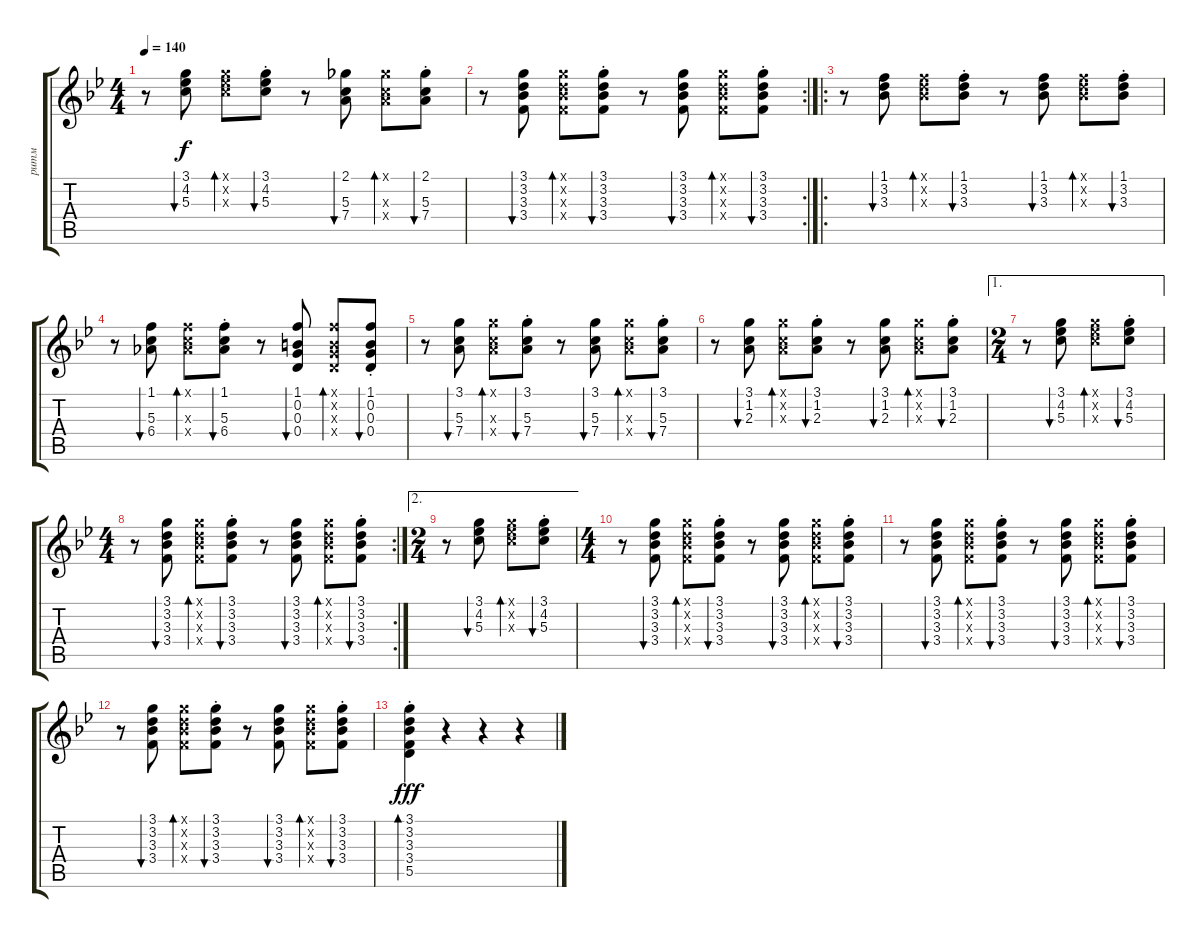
\track ("ритм" "ритм") {instrument acousticguitarsteel}
\staff {score tabs}
\tuning (E4 B3 G3 D3 A2 E2) {hide}
\ts (4 4)
\tempo 140
\clef g2
\ks gminor
r.8{dy f} (3.1 4.2 5.3).8{bu 60 beam split} (3.1{x} 4.2{x} 5.3{x}).8{bd 60} (3.1{st} 4.2{st} 5.3{st}).8{bu 60} r.8 (2.1 5.3 7.4).8{bu 60 beam split} (2.1{x} 5.3{x} 7.4{x}).8{bd 60} (2.1{st} 5.3{st} 7.4{st}).8{bu 60} |
\rc 2
r.8 (3.1 3.2 3.3 3.4).8{bu 60 beam split} (3.1{x} 3.2{x} 3.3{x} 3.4{x}).8{bd 60} (3.1{st} 3.2{st} 3.3{st} 3.4{st}).8{bu 60} r.8 (3.1 3.2 3.3 3.4).8{bu 60 beam split} (3.1{x} 3.2{x} 3.3{x} 3.4{x}).8{bd 60} (3.1{st} 3.2{st} 3.3{st} 3.4{st}).8{bu 60} |
\ro
r.8 (1.1 3.2 3.3).8{bu 60 beam split} (1.1{x} 3.2{x} 3.3{x}).8{bd 60} (1.1{st} 3.2{st} 3.3{st}).8{bu 60} r.8 (1.1 3.2 3.3).8{bu 60 beam split} (1.1{x} 3.2{x} 3.3{x}).8{bd 60} (1.1{st} 3.2{st} 3.3{st}).8{bu 60} |
r.8 (1.1 5.3 6.4).8{bu 60 beam split} (1.1{x} 5.3{x} 6.4{x}).8{bd 60} (1.1{st} 5.3{st} 6.4{st}).8{bu 60} r.8 (1.1 0.2 0.3 0.4).8{bu 60 beam split} (1.1{x} 0.2{x} 0.3{x} 0.4{x}).8{bd 60} (1.1{st} 0.2{st} 0.3{st} 0.4{st}).8{bu 60} |
r.8 (3.1 5.3 7.4).8{bu 60 beam split} (3.1{x} 5.3{x} 7.4{x}).8{bd 60} (3.1{st} 5.3{st} 7.4{st}).8{bu 60} r.8 (3.1 5.3 7.4).8{bu 60 beam split} (3.1{x} 5.3{x} 7.4{x}).8{bd 60} (3.1{st} 5.3{st} 7.4{st}).8{bu 60} |
r.8 (3.1 1.2 2.3).8{bu 60 beam split} (3.1{x} 1.2{x} 2.3{x}).8{bd 60} (3.1{st} 1.2{st} 2.3{st}).8{bu 60} r.8 (3.1 1.2 2.3).8{bu 60 beam split} (3.1{x} 1.2{x} 2.3{x}).8{bd 60} (3.1{st} 1.2{st} 2.3{st}).8{bu 60} |
\ae 1
\ts (2 4)
r.8 (3.1 4.2 5.3).8{bu 60 beam split} (3.1{x} 4.2{x} 5.3{x}).8{bd 60} (3.1{st} 4.2{st} 5.3{st}).8{bu 60} |
\rc 2
\ts (4 4)
r.8 (3.1 3.2 3.3 3.4).8{bu 60 beam split} (3.1{x} 3.2{x} 3.3{x} 3.4{x}).8{bd 60} (3.1{st} 3.2{st} 3.3{st} 3.4{st}).8{bu 60} r.8 (3.1 3.2 3.3 3.4).8{bu 60 beam split} (3.1{x} 3.2{x} 3.3{x} 3.4{x}).8{bd 60} (3.1{st} 3.2{st} 3.3{st} 3.4{st}).8{bu 60} |
\ae 2
\ts (2 4)
r.8 (3.1 4.2 5.3).8{bu 60 beam split} (3.1{x} 4.2{x} 5.3{x}).8{bd 60} (3.1{st} 4.2{st} 5.3{st}).8{bu 60} |
\ts (4 4)
r.8 (3.1 3.2 3.3 3.4).8{bu 60 beam split} (3.1{x} 3.2{x} 3.3{x} 3.4{x}).8{bd 60} (3.1{st} 3.2{st} 3.3{st} 3.4{st}).8{bu 60} r.8 (3.1 3.2 3.3 3.4).8{bu 60 beam split} (3.1{x} 3.2{x} 3.3{x} 3.4{x}).8{bd 60} (3.1{st} 3.2{st} 3.3{st} 3.4{st}).8{bu 60} |
r.8 (3.1 3.2 3.3 3.4).8{bu 60 beam split} (3.1{x} 3.2{x} 3.3{x} 3.4{x}).8{bd 60} (3.1{st} 3.2{st} 3.3{st} 3.4{st}).8{bu 60} r.8 (3.1 3.2 3.3 3.4).8{bu 60 beam split} (3.1{x} 3.2{x} 3.3{x} 3.4{x}).8{bd 60} (3.1{st} 3.2{st} 3.3{st} 3.4{st}).8{bu 60} |
r.8 (3.1 3.2 3.3 3.4).8{bu 60 beam split} (3.1{x} 3.2{x} 3.3{x} 3.4{x}).8{bd 60} (3.1{st} 3.2{st} 3.3{st} 3.4{st}).8{bu 60} r.8 (3.1 3.2 3.3 3.4).8{bu 60 beam split} (3.1{x} 3.2{x} 3.3{x} 3.4{x}).8{bd 60} (3.1{st} 3.2{st} 3.3{st} 3.4{st}).8{bu 60} |
(3.1{st} 3.2{st} 3.3{st} 3.4{st} 5.5{st}).4{bd 60 dy fff} r.4 r.4 r.4
